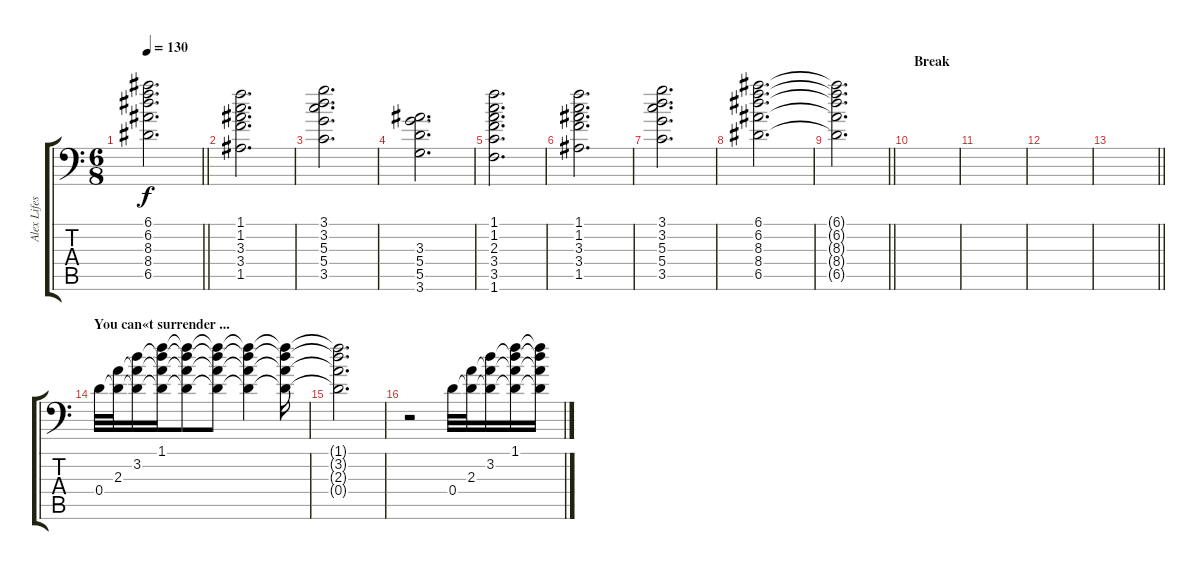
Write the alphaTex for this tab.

\track ("Alex Lifeson Ritmo " "Alex Lifes") {instrument acousticguitarsteel bank 211}
\staff {score tabs}
\tuning (E4 B3 G3 D3 A2 E2) {hide}
\ts (6 8)
\tempo 130
\clef f4
\barLineRight lightlight
\ks c
(6.1{t} 6.2{t} 8.3{t} 8.4{t} 6.5{t}).2{d dy f} |
(1.1 1.2 3.3 3.4 1.5).2{d} |
(3.1 3.2 5.3 5.4 3.5).2{d} |
(3.3 5.4 5.5 3.6).2{d} |
(1.1 1.2 2.3 3.4 3.5 1.6).2{d} |
(1.1 1.2 3.3 3.4 1.5).2{d} |
(3.1 3.2 5.3 5.4 3.5).2{d} |
(6.1 6.2 8.3 8.4 6.5).2{d} |
\barLineRight lightlight
(6.1{t} 6.2{t} 8.3{t} 8.4{t} 6.5{t}).2{d} |
\section ("" "Break")
|
|
|
\barLineRight lightlight
|
\section ("" "You can«t surrender ...")
0.4.32{instrument acousticguitarsteel} (2.3 0.4{t}).32 (3.2 2.3{t} 0.4{t}).16 (1.1 3.2{t} 2.3{t} 0.4{t}).16 (1.1{t} 3.2{t} 2.3{t} 0.4{t}).8 (1.1{t} 3.2{t} 2.3{t} 0.4{t}).8 (1.1{t} 3.2{t} 2.3{t} 0.4{t}).4 (1.1{t} 3.2{t} 2.3{t} 0.4{t}).16 |
(1.1{t} 3.2{t} 2.3{t} 0.4{t}).2{d} |
r.2 0.4.32 (2.3 0.4{t}).32 (3.2 2.3{t} 0.4{t}).16 (1.1 3.2{t} 2.3{t} 0.4{t}).16 (1.1{t} 3.2{t} 2.3{t} 0.4{t}).16
